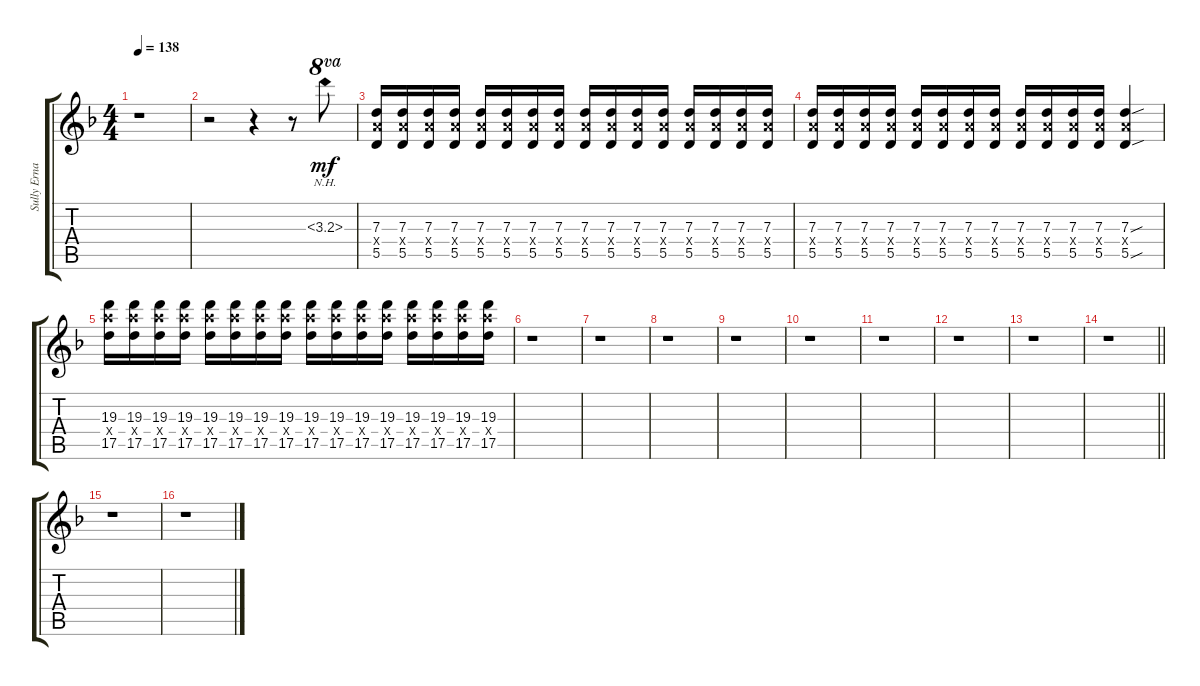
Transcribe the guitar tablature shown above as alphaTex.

\track ("Sully Erna" "Sully Erna") {instrument distortionguitar}
\staff {score tabs}
\tuning (E4 B3 G3 D3 A2 D2) {hide}
\ts (4 4)
\tempo 138
\clef g2
\ks f
r.1{dy mf instrument distortionguitar} |
r.2 r.4 r.8 3.3{nh}.8{ot 8va} |
(7.3 7.4{x} 5.5).16 (7.3 7.4{x} 5.5).16 (7.3 7.4{x} 5.5).16 (7.3 7.4{x} 5.5).16 (7.3 7.4{x} 5.5).16 (7.3 7.4{x} 5.5).16 (7.3 7.4{x} 5.5).16 (7.3 7.4{x} 5.5).16 (7.3 7.4{x} 5.5).16 (7.3 7.4{x} 5.5).16 (7.3 7.4{x} 5.5).16 (7.3 7.4{x} 5.5).16 (7.3 7.4{x} 5.5).16 (7.3 7.4{x} 5.5).16 (7.3 7.4{x} 5.5).16 (7.3 7.4{x} 5.5).16 |
(7.3 7.4{x} 5.5).16 (7.3 7.4{x} 5.5).16 (7.3 7.4{x} 5.5).16 (7.3 7.4{x} 5.5).16 (7.3 7.4{x} 5.5).16 (7.3 7.4{x} 5.5).16 (7.3 7.4{x} 5.5).16 (7.3 7.4{x} 5.5).16 (7.3 7.4{x} 5.5).16 (7.3 7.4{x} 5.5).16 (7.3 7.4{x} 5.5).16 (7.3 7.4{x} 5.5).16 (7.3{sou} 7.4{x} 5.5{sou}).4 |
(19.3 19.4{x} 17.5).16 (19.3 19.4{x} 17.5).16 (19.3 19.4{x} 17.5).16 (19.3 19.4{x} 17.5).16 (19.3 19.4{x} 17.5).16 (19.3 19.4{x} 17.5).16 (19.3 19.4{x} 17.5).16 (19.3 19.4{x} 17.5).16 (19.3 19.4{x} 17.5).16 (19.3 19.4{x} 17.5).16 (19.3 19.4{x} 17.5).16 (19.3 19.4{x} 17.5).16 (19.3 19.4{x} 17.5).16 (19.3 19.4{x} 17.5).16 (19.3 19.4{x} 17.5).16 (19.3 19.4{x} 17.5).16 |
r.1 |
r.1 |
r.1 |
r.1 |
r.1 |
r.1 |
r.1 |
r.1 |
\barLineRight lightlight
r.1 |
r.1 |
r.1
